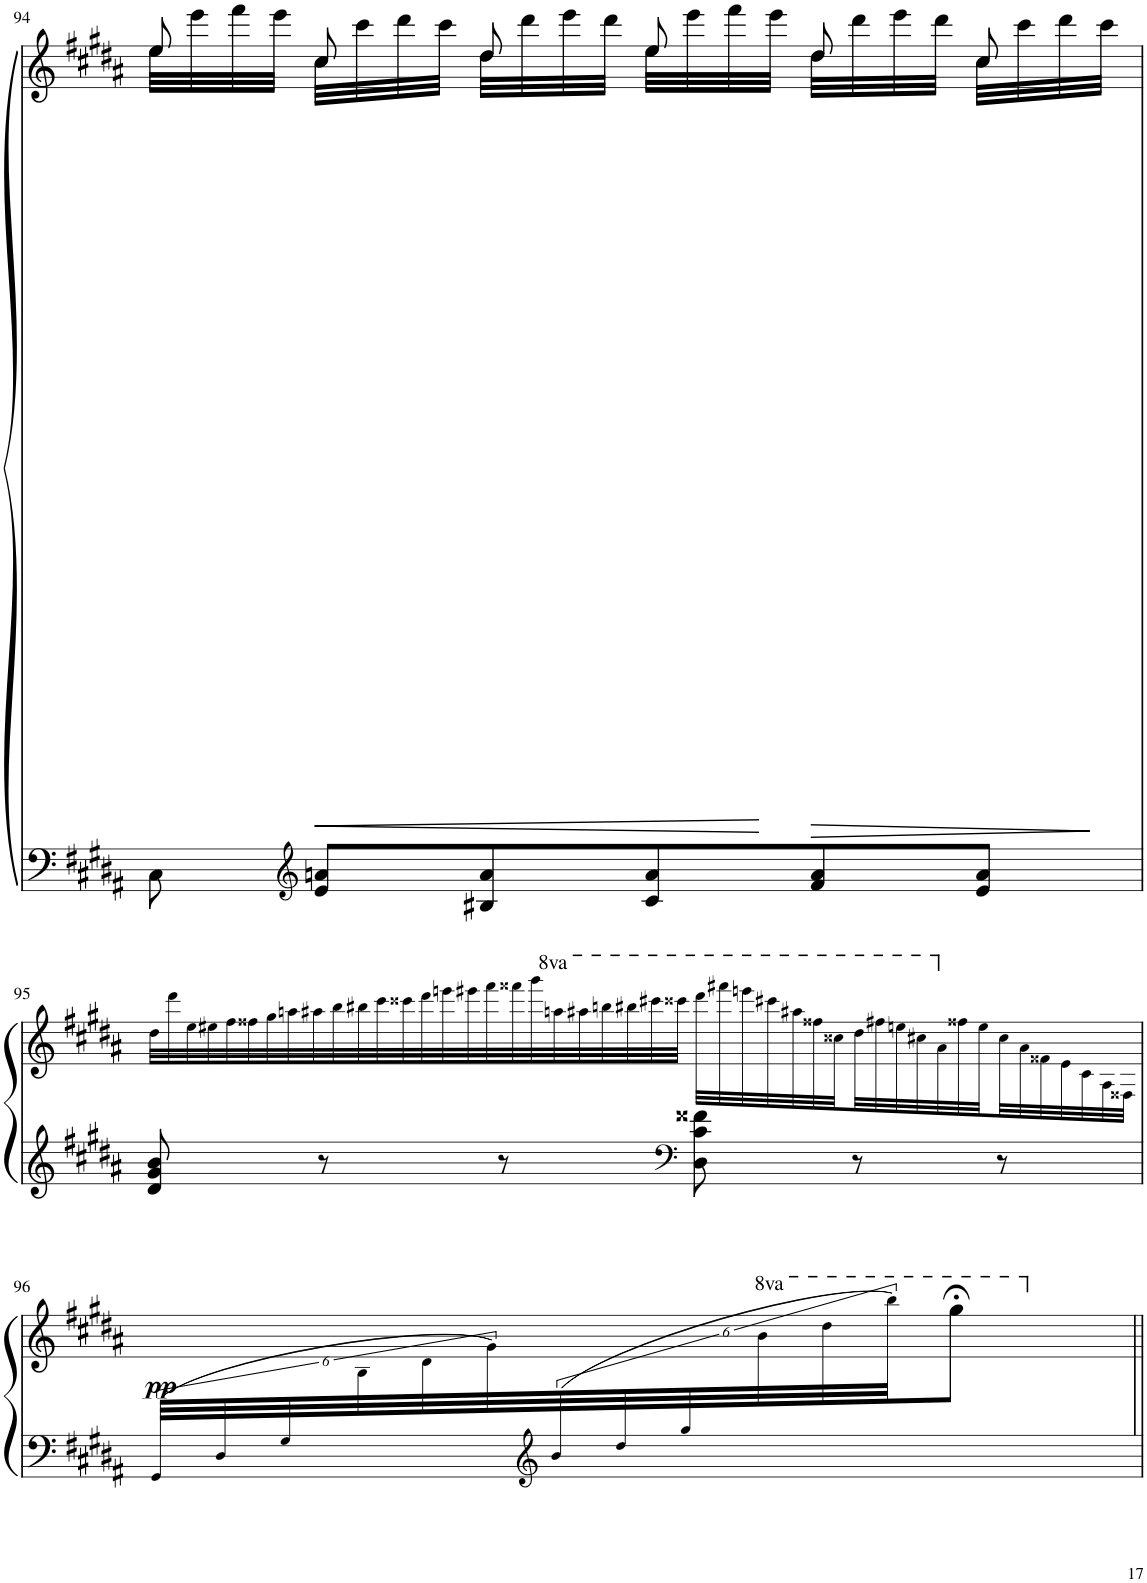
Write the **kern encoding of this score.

**kern	**kern	**dynam
*part1	*part1	*part1
*staff2	*staff1	*staff1/2
*I"Piano	*	*
*I'Pno	*	*
!!LO:PB:g=z
*clefF4	*clefG2	*
*k[f#c#g#d#a#]	*k[f#c#g#d#a#]	*
*M6/8	*M6/8	*
=94	=94	=94
*	*^	*
8C#\	8ee/	32ee\LLL	.
.	.	32eee\	.
.	.	32fff#\	.
.	.	32eee\JJJ	.
*clefG2	*	*	*
!	!	!	!LO:HP:b
8e/ 8an/L	8cc#/	32cc#\LLL	<
.	.	32ccc#\	.
.	.	32ddd#\	.
.	.	32ccc#\JJJ	.
8B#X/ 8a/	8dd#/	32dd#\LLL	.
.	.	32ddd#\	.
.	.	32eee\	.
.	.	32ddd#\JJJ	.
8c#/ 8a/	8ee/	32ee\LLL	.
.	.	32eee\	.
.	.	32fff#\	.
.	.	32eee\JJJ	[
!	!	!	!LO:HP:b
8f#/ 8a/	8dd#/	32dd#\LLL	>
.	.	32ddd#\	.
.	.	32eee\	.
.	.	32ddd#\JJJ	.
8e/ 8a/J	8cc#/	32cc#\LLL	.
.	.	32ccc#\	.
.	.	32ddd#\	.
.	.	32ccc#\JJJ	]
*	*v	*v	*
!!LO:LB:g=z
=95	=95	=95
*	*Xtuplet	*
8d#/ 8g#/ 8b/	200%3dd#!\LLL	.
.	200%3ddd#!\	.
.	200%3ee!\	.
.	200%3ee#X!\	.
.	200%3ff#!\	.
.	200%3ff##X!\	.
.	200%3gg#!\	.
.	200%3aan!\	.
.	200%3aa#X!\	.
8r	.	.
.	200%3bb!\	.
.	200%3bb#X!\	.
.	200%3ccc#!\	.
.	200%3ccc##X!\	.
.	200%3ddd#!\	.
.	200%3eeen!\	.
.	200%3eee#X!\	.
.	200%3fff#!\	.
8r	.	.
.	200%3fff##X!\	.
.	200%3ggg#!\	.
.	200%3aaan!\	.
.	200%3aaa#X!\	.
.	200%3bbbn!\	.
.	200%3bbb#X!\	.
.	200%3cccc#X!\	.
.	200%3cccc##X!\JJJ	.
*clefF4	*	*
8D#\ 8c#\ 8f##X\	56dddd#!\LLL	.
.	56ffff#X!\	.
.	56eeeen!\	.
.	56cccc#X!\	.
.	56aaa#X!\	.
.	56fff##X!\	.
.	56ccc##X!\	.
8r	56ddd#!\	.
.	56fff#X!\	.
.	56eeen!\	.
.	56ccc#X!\	.
.	56aa#!\	.
.	56ff##X!\	.
.	56ee!\	.
8r	56cc#!\	.
.	56a#!\	.
.	56f##X!\	.
.	56e!\	.
.	56c#!\	.
.	56A#!\	.
.	56F##X!\JJJ	.
!!LO:LB:g=z
=96	=96	=96
*^	*	*
!	!	!	!LO:DY:b
(48GG#!/LLL	16ryy	16ryy	pp
48D#!/	.	.	.
48G#!/	.	.	.
16ryy	16ryy	48B!\	.
.	.	48d#!\	.
.	.	48g#!\)	.
*clefG2	*	*	*
(48b!/	8ryy	16ryy	.
48dd#!/	.	.	.
48gg#!/	.	.	.
*	*	*8va	*
8.ryy	.	48bb!\	.
.	.	48ddd#!\	.
.	.	48bbb!\JJ)	.
.	8ryy	8ggg#;<\J	.
*	*	*X8va	*
*v	*v	*	*
=||	=||	=||
*-	*-	*-
